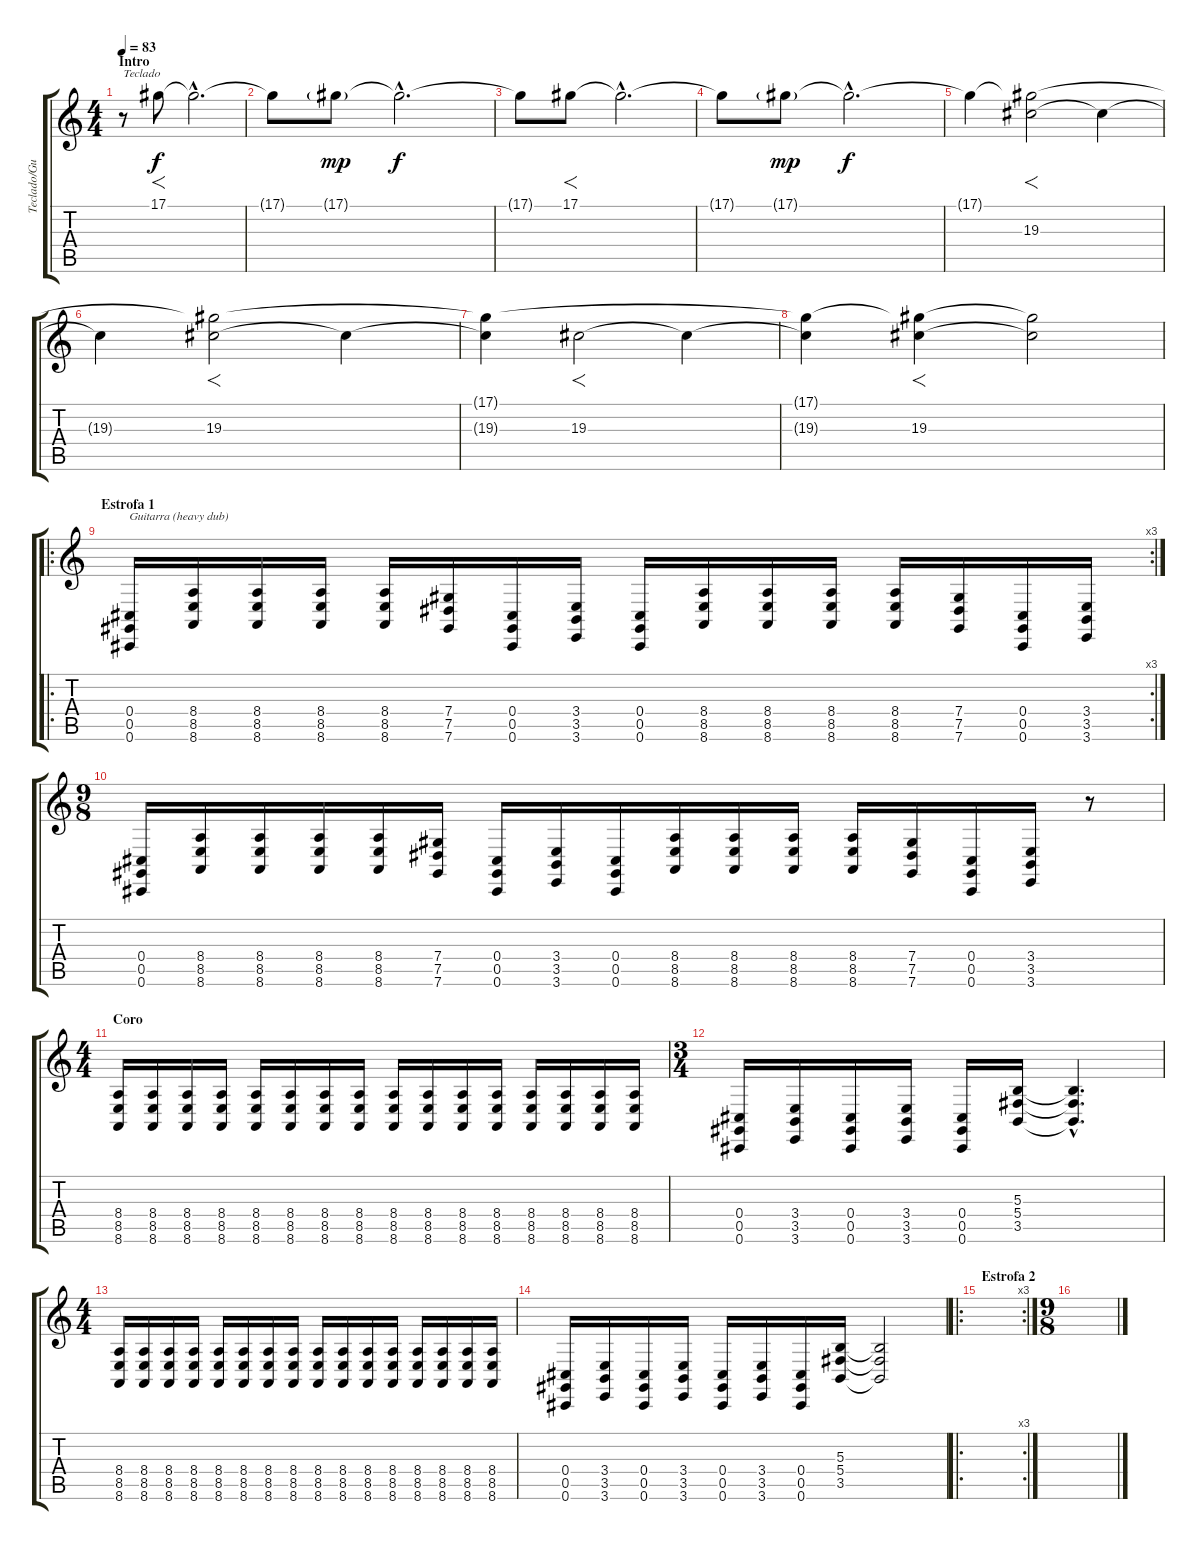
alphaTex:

\track ("Teclado/Guitarra 2 (Overdub)" "Teclado/Gu") {instrument stringensemble1}
\staff {score tabs}
\tuning (Eb4 Bb3 Gb3 Db3 Ab2 Db2) {hide}
\ts (4 4)
\section ("" "Intro")
\tempo 83
\clef g2
\ks c
r.8{txt "Teclado" dy f instrument stringensemble1} 17.1.8{f} 17.1{hac t}.2{d} |
17.1{t}.8 17.1{g}.8{dy mp} 17.1{hac t}.2{d dy f} |
17.1{t}.8 17.1.8{f} 17.1{hac t}.2{d} |
17.1{t}.8 17.1{g}.8{dy mp} 17.1{hac t}.2{d dy f} |
17.1{t}.4 (17.1{t} 19.3).2{f} 19.3{t}.4 |
19.3{t}.4 (17.1{t} 19.3).2{f} 19.3{t}.4 |
(17.1{t} 19.3{t}).4 19.3.2{f} 19.3{t}.4 |
(17.1{t} 19.3{t}).4 (17.1{t} 19.3).4{f} (17.1{t} 19.3{t}).2 |
\ro
\rc 3
\section ("" "Estrofa 1")
(0.4 0.5 0.6).16{txt "Guitarra (heavy dub)" volume 16 instrument distortionguitar} (8.4 8.5 8.6).16 (8.4 8.5 8.6).16 (8.4 8.5 8.6).16{volume 16} (8.4 8.5 8.6).16 (7.4 7.5 7.6).16 (0.4 0.5 0.6).16 (3.4 3.5 3.6).16 (0.4 0.5 0.6).16 (8.4 8.5 8.6).16 (8.4 8.5 8.6).16 (8.4 8.5 8.6).16 (8.4 8.5 8.6).16 (7.4 7.5 7.6).16 (0.4 0.5 0.6).16 (3.4 3.5 3.6).16 |
\ts (9 8)
(0.4 0.5 0.6).16 (8.4 8.5 8.6).16 (8.4 8.5 8.6).16 (8.4 8.5 8.6).16 (8.4 8.5 8.6).16 (7.4 7.5 7.6).16 (0.4 0.5 0.6).16 (3.4 3.5 3.6).16 (0.4 0.5 0.6).16 (8.4 8.5 8.6).16 (8.4 8.5 8.6).16 (8.4 8.5 8.6).16 (8.4 8.5 8.6).16 (7.4 7.5 7.6).16 (0.4 0.5 0.6).16 (3.4 3.5 3.6).16 r.8 |
\ts (4 4)
\section ("" "Coro")
(8.4 8.5 8.6).16 (8.4 8.5 8.6).16 (8.4 8.5 8.6).16 (8.4 8.5 8.6).16 (8.4 8.5 8.6).16 (8.4 8.5 8.6).16 (8.4 8.5 8.6).16 (8.4 8.5 8.6).16 (8.4 8.5 8.6).16 (8.4 8.5 8.6).16 (8.4 8.5 8.6).16 (8.4 8.5 8.6).16 (8.4 8.5 8.6).16 (8.4 8.5 8.6).16 (8.4 8.5 8.6).16 (8.4 8.5 8.6).16 |
\ts (3 4)
(0.4 0.5 0.6).16 (3.4 3.5 3.6).16 (0.4 0.5 0.6).16 (3.4 3.5 3.6).16 (0.4 0.5 0.6).16 (5.3 5.4 3.5).16 (5.3{hac t} 5.4{hac t} 3.5{hac t}).4{d} |
\ts (4 4)
(8.4 8.5 8.6).16 (8.4 8.5 8.6).16 (8.4 8.5 8.6).16 (8.4 8.5 8.6).16 (8.4 8.5 8.6).16 (8.4 8.5 8.6).16 (8.4 8.5 8.6).16 (8.4 8.5 8.6).16 (8.4 8.5 8.6).16 (8.4 8.5 8.6).16 (8.4 8.5 8.6).16 (8.4 8.5 8.6).16 (8.4 8.5 8.6).16 (8.4 8.5 8.6).16 (8.4 8.5 8.6).16 (8.4 8.5 8.6).16 |
(0.4 0.5 0.6).16 (3.4 3.5 3.6).16 (0.4 0.5 0.6).16 (3.4 3.5 3.6).16 (0.4 0.5 0.6).16 (3.4 3.5 3.6).16 (0.4 0.5 0.6).16 (5.3 5.4 3.5).16 (5.3{t} 5.4{t} 3.5{t}).2 |
\ro
\rc 3
\section ("" "Estrofa 2")
|
\ts (9 8)
